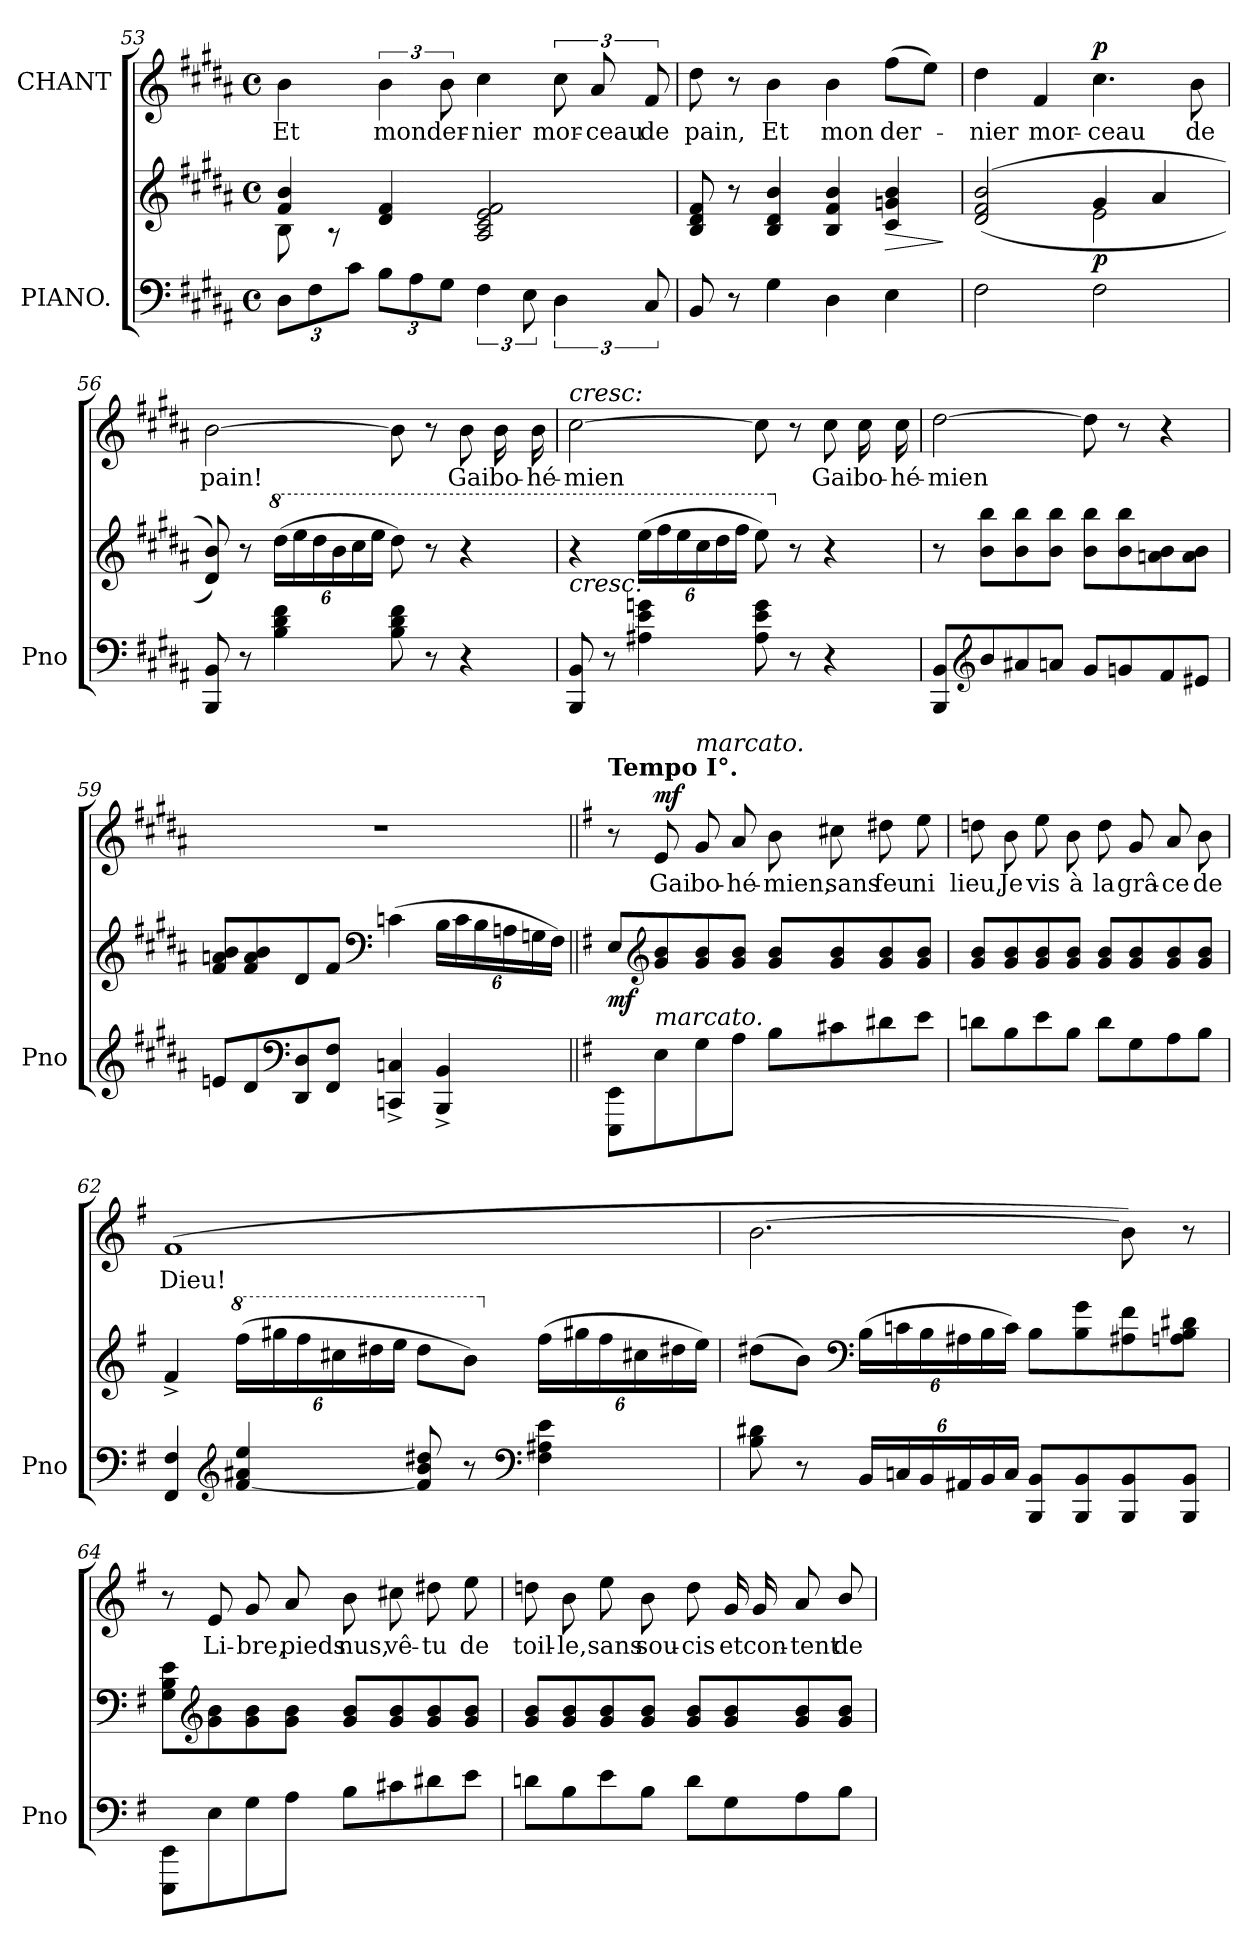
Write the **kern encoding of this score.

**kern	**kern	**dynam	**kern	**text	**dynam
*part2	*part2	*part2	*part1	*part1	*part1
*staff3	*staff2	*staff2/3	*staff1	*staff1	*staff1
*I"PIANO.	*	*	*I"CHANT	*	*
*I'Pno	*	*	*	*	*
!!LO:LB:g=z
*clefF4	*clefG2	*	*clefG2	*	*
*k[f#c#g#d#a#]	*k[f#c#g#d#a#]	*	*k[f#c#g#d#a#]	*	*
*M4/4	*M4/4	*	*M4/4	*	*
*met(c)	*met(c)	*	*met(c)	*	*
*Xbrackettup	*	*	*	*	*
=53	=53	=53	=53	=53	=53
*	*^	*	*	*	*
!	!	!	!	!	!LO:LY:b	!
12D#\L	4f#/ 4b/	8B\	.	4b\	Et	.
12F#\	.	.	.	.	.	.
.	.	8r	.	.	.	.
12c#\J	.	.	.	.	.	.
!	!	!	!	!	!LO:LY:b	!
12B\L	4d#/ 4f#/	2.ryy	.	6b\	mon	.
12A#\	.	.	.	.	.	.
!	!	!	!	!	!LO:LY:b	!
12G#\J	.	.	.	12b\	der-	.
*brackettup	*	*	*	*	*	*
!	!	!	!	!	!LO:LY:b	!
6F#\	2A#/ 2c#/ 2e/ 2f#/	.	.	4cc#\	-nier	.
12E\	.	.	.	.	.	.
!	!	!	!	!	!LO:LY:b	!
6D#\	.	.	.	12cc#\	mor-	.
!	!	!	!	!	!LO:LY:b	!
.	.	.	.	12a#/	-ceau	.
!	!	!	!	!	!LO:LY:b	!
12C#/	.	.	.	12f#/	de	.
*	*v	*v	*	*	*	*
=54	=54	=54	=54	=54	=54
!	!	!	!	!LO:LY:b	!
8BB/	8B/ 8d#/ 8f#/	.	8dd#\	pain,	.
8r	8r	.	8r	.	.
!	!	!	!	!LO:LY:b	!
4G#\	4B/ 4d#/ 4b/	.	4b\	Et	.
!	!	!	!	!LO:LY:b	!
4D#\	4B/ 4f#/ 4b/	.	4b\	mon	.
!	!	!LO:HP:b	!	!LO:LY:b	!
4E\	4c#/ 4gn/ 4b/	>	(>8ff#\L	der-	.
.	.	.	8ee\J)	.	.
.	.	]	.	.	.
=55	=55	=55	=55	=55	=55
*	*^	*	*	*	*
!	!	!	!	!	!LO:LY:b	!
2F#\	(<(>2d#/ 2f#/ 2b/	2ryy	.	4dd#\	-nier	.
!	!	!	!	!	!LO:LY:b	!
.	.	.	.	4f#/	mor-	.
!	!	!	!LO:DY:b	!	!LO:LY:b	!LO:DY:a
2F#\	4g#/	2e\	p	4.cc#\	-ceau	p
.	4a#/	.	.	.	.	.
!	!	!	!	!	!LO:LY:b	!
.	.	.	.	8b\	de	.
*	*v	*v	*	*	*	*
!!LO:LB:g=z
=56	=56	=56	=56	=56	=56
!	!	!	!	!LO:LY:b	!
8BBB/ 8BB/	8d#/ 8b/))	.	[2b\	pain!	.
8r	8r	.	.	.	.
*	*8va	*	*	*	*
*	*Xbrackettup	*	*	*	*
4B\ 4d#\ 4f#\	(>24ddd#\LL	.	.	.	.
.	24eee\	.	.	.	.
.	24ddd#\	.	.	.	.
.	24bb\	.	.	.	.
.	24ccc#\	.	.	.	.
.	24eee\JJ	.	.	.	.
8B\ 8d#\ 8f#\	8ddd#\)	.	8b\]	.	.
8r	8r	.	8r	.	.
!	!	!	!	!LO:LY:b	!
4r	4r	.	8b\	Gai	.
!	!	!	!	!LO:LY:b	!
.	.	.	16b\	bo-	.
!	!	!	!	!LO:LY:b	!
.	.	.	16b\	-hé-	.
=57	=57	=57	=57	=57	=57
!	!	!	!LO:TX:a:i:t=cresc&colon;	!	!
!	!LO:TX:b:i:t=cresc.	!	!	!	!
!	!	!	!	!LO:LY:b	!
8BBB/ 8BB/	4r	.	[2cc#\	-mien	.
8r	.	.	.	.	.
4A#X\ 4e\ 4gn\	(>24eee\LL	.	.	.	.
.	24fff#\	.	.	.	.
.	24eee\	.	.	.	.
.	24ccc#\	.	.	.	.
.	24ddd#\	.	.	.	.
.	24fff#\JJ	.	.	.	.
8A#\ 8e\ 8g\	8eee\)	.	8cc#\]	.	.
*	*X8va	*	*	*	*
8r	8r	.	8r	.	.
!	!	!	!	!LO:LY:b	!
4r	4r	.	8cc#\	Gai	.
!	!	!	!	!LO:LY:b	!
.	.	.	16cc#\	bo-	.
!	!	!	!	!LO:LY:b	!
.	.	.	16cc#\	-hé-	.
=58	=58	=58	=58	=58	=58
!	!	!	!	!LO:LY:b	!
8BBB/ 8BB/L	8r	.	[2dd#\	-mien	.
*clefG2	*	*	*	*	*
8b/	8b\ 8bb\L	.	.	.	.
8a#X/	8b\ 8bb\	.	.	.	.
8an/J	8b\ 8bb\J	.	.	.	.
8g#/L	8b\ 8bb\L	.	8dd#\]	.	.
8gn/	8b\ 8bb\	.	8r	.	.
8f#/	8an\ 8b\	.	4r	.	.
8e#X/J	8a\ 8b\J	.	.	.	.
!!LO:LB:g=z
=59	=59	=59	=59	=59	=59
8en/L	8f#/ 8an/ 8b/L	.	1r	.	.
8d#/	8f#/ 8a/ 8b/	.	.	.	.
*clefF4	*	*	*	*	*
8DD#/ 8D#/	8d#/	.	.	.	.
8FF#/ 8F#/J	8f#/J	.	.	.	.
*	*clefF4	*	*	*	*
4CCn/^ 4Cn/^	(>4cn\	.	.	.	.
4BBB/^ 4BB/^	24B\LL	.	.	.	.
.	24c\	.	.	.	.
.	24B\	.	.	.	.
.	24An\	.	.	.	.
.	24Gn\	.	.	.	.
.	24F#\JJ)	.	.	.	.
=60||	=60||	=60||	=60||	=60||	=60||
*k[f#]	*k[f#]	*	*k[f#]	*	*
!	!	!	!LO:TX:a:B:t=Tempo I°.	!	!
!	!	!LO:DY:b	!	!	!
8EEE\ 8EE\L	8E/L	mf	8r	.	.
*	*clefG2	*	*	*	*
!LO:TX:a:i:t=marcato.	!	!	!	!	!
!	!	!	!	!LO:LY:b	!LO:DY:a
8E\	8g/ 8b/	.	8e/	Gai	mf
!	!	!	!LO:TX:a:i:t=marcato.	!	!
!	!	!	!	!LO:LY:b	!
8G\	8g/ 8b/	.	8g/	bo-	.
!	!	!	!	!LO:LY:b	!
8A\J	8g/ 8b/J	.	8a/	-hé-	.
!	!	!	!	!LO:LY:b	!
8B\L	8g/ 8b/L	.	8b\	-mien,	.
!	!	!	!	!LO:LY:b	!
8c#X\	8g/ 8b/	.	8cc#X\	sans	.
!	!	!	!	!LO:LY:b	!
8d#X\	8g/ 8b/	.	8dd#X\	feu	.
!	!	!	!	!LO:LY:b	!
8e\J	8g/ 8b/J	.	8ee\	ni	.
=61	=61	=61	=61	=61	=61
!	!	!	!	!LO:LY:b	!
8dn\L	8g/ 8b/L	.	8ddn\	lieu,	.
!	!	!	!	!LO:LY:b	!
8B\	8g/ 8b/	.	8b\	Je	.
!	!	!	!	!LO:LY:b	!
8e\	8g/ 8b/	.	8ee\	vis	.
!	!	!	!	!LO:LY:b	!
8B\J	8g/ 8b/J	.	8b\	à	.
!	!	!	!	!LO:LY:b	!
8d\L	8g/ 8b/L	.	8dd\	la	.
!	!	!	!	!LO:LY:b	!
8G\	8g/ 8b/	.	8g/	grâ-	.
!	!	!	!	!LO:LY:b	!
8A\	8g/ 8b/	.	8a/	-ce	.
!	!	!	!	!LO:LY:b	!
8B\J	8g/ 8b/J	.	8b\	de	.
!!LO:PB:g=z
=62	=62	=62	=62	=62	=62
!	!	!	!	!LO:LY:b	!
4FF#/ 4F#/	4f#^/	.	(>1f#	Dieu!	.
*clefG2	*	*	*	*	*
*	*8va	*	*	*	*
[4f#/ 4a#X/ 4ee/	(>24fff#\LL	.	.	.	.
.	24ggg#X\	.	.	.	.
.	24fff#\	.	.	.	.
.	24ccc#X\	.	.	.	.
.	24ddd#X\	.	.	.	.
.	24eee\JJ	.	.	.	.
8f#/] 8b/ 8dd#X/	8ddd#\L	.	.	.	.
8r	8bb\J)	.	.	.	.
*clefF4	*	*	*	*	*
*	*X8va	*	*	*	*
4F#\ 4A#X\ 4e\	(>24ff#\LL	.	.	.	.
.	24gg#X\	.	.	.	.
.	24ff#\	.	.	.	.
.	24cc#X\	.	.	.	.
.	24dd#X\	.	.	.	.
.	24ee\JJ)	.	.	.	.
=63	=63	=63	=63	=63	=63
8B\ 8d#X\	(>8dd#X\L	.	[2.b\	.	.
8r	8b\J)	.	.	.	.
*	*clefF4	*	*	*	*
*Xbrackettup	*	*	*	*	*
24BB/LL	(>24B\LL	.	.	.	.
24Cn/	24cn\	.	.	.	.
24BB/	24B\	.	.	.	.
24AA#X/	24A#X\	.	.	.	.
24BB/	24B\	.	.	.	.
24C/JJ	24c\JJ)	.	.	.	.
8BBB/ 8BB/L	8B\L	.	.	.	.
8BBB/ 8BB/	8B\ 8g\	.	.	.	.
8BBB/ 8BB/	8A#X\ 8f#\	.	8b\])	.	.
8BBB/ 8BB/J	8An\ 8B\ 8d#X\J	.	8r	.	.
=64	=64	=64	=64	=64	=64
8EEE\ 8EE\L	8G\ 8B\ 8e\L	.	8r	.	.
*	*clefG2	*	*	*	*
!	!	!	!	!LO:LY:b	!
8E\	8g\ 8b\	.	8e/	Li-	.
!	!	!	!	!LO:LY:b	!
8G\	8g\ 8b\	.	8g/	-bre,	.
!	!	!	!	!LO:LY:b	!
8A\J	8g\ 8b\J	.	8a/	pieds	.
!	!	!	!	!LO:LY:b	!
8B\L	8g/ 8b/L	.	8b\	nus,	.
!	!	!	!	!LO:LY:b	!
8c#X\	8g/ 8b/	.	8cc#X\	vê-	.
!	!	!	!	!LO:LY:b	!
8d#X\	8g/ 8b/	.	8dd#X\	-tu	.
!	!	!	!	!LO:LY:b	!
8e\J	8g/ 8b/J	.	8ee\	de	.
!!LO:LB:g=z
=65	=65	=65	=65	=65	=65
!	!	!	!	!LO:LY:b	!
8dn\L	8g/ 8b/L	.	8ddn\	toil-	.
!	!	!	!	!LO:LY:b	!
8B\	8g/ 8b/	.	8b\	-le,	.
!	!	!	!	!LO:LY:b	!
8e\	8g/ 8b/	.	8ee\	sans	.
!	!	!	!	!LO:LY:b	!
8B\J	8g/ 8b/J	.	8b\	sou-	.
!	!	!	!	!LO:LY:b	!
8d\L	8g/ 8b/L	.	8dd\	-cis	.
!	!	!	!	!LO:LY:b	!
8G\	8g/ 8b/	.	16g/	et	.
!	!	!	!	!LO:LY:b	!
.	.	.	16g/	con-	.
!	!	!	!	!LO:LY:b	!
8A\	8g/ 8b/	.	8a/	-tent	.
!	!	!	!	!LO:LY:b	!
8B\J	8g/ 8b/J	.	8b/	de	.
=	=	=	=	=	=
*-	*-	*-	*-	*-	*-
